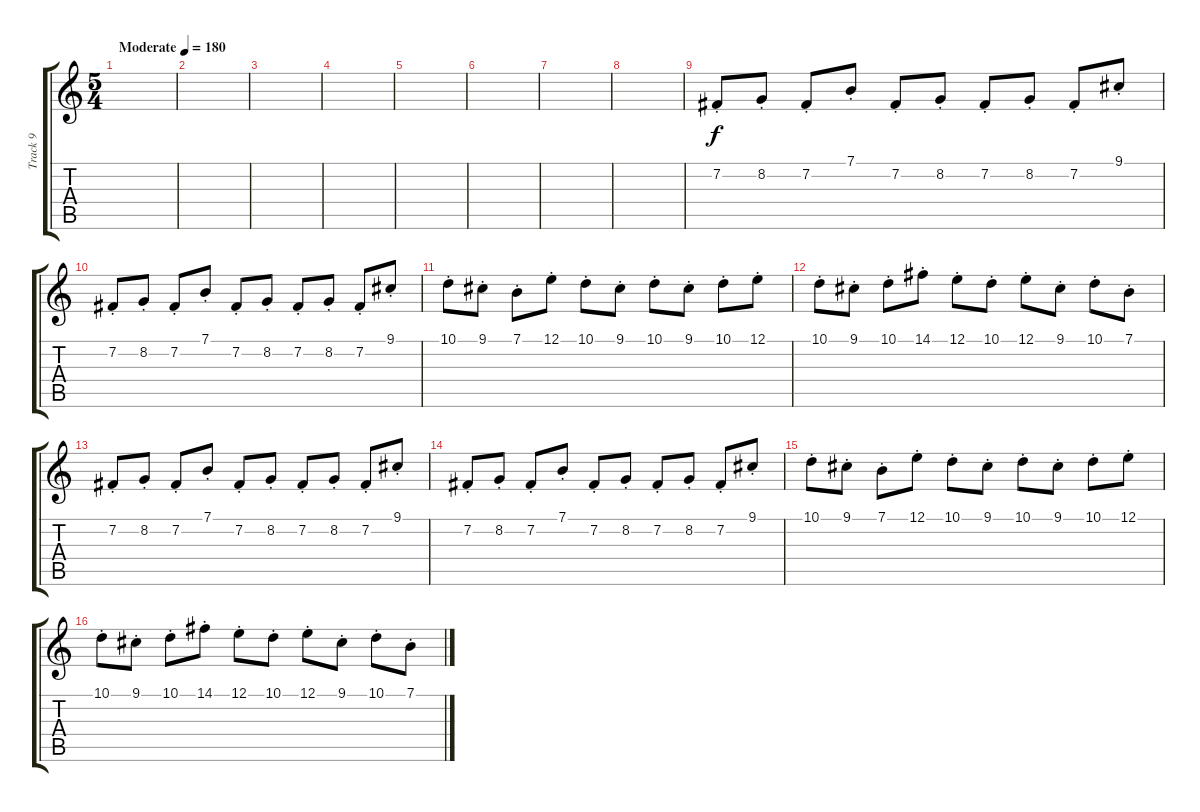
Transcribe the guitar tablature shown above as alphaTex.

\track ("Track 9" "Track 9") {instrument violin}
\staff {score tabs}
\tuning (E4 B3 G3 D3 A2 E2) {hide}
\ts (5 4)
\tempo (180 "Moderate")
\clef g2
\ks c
|
|
|
|
|
|
|
|
7.2{st}.8 8.2{st}.8 7.2{st}.8 7.1{st}.8 7.2{st}.8 8.2{st}.8 7.2{st}.8 8.2{st}.8 7.2{st}.8 9.1{st}.8 |
7.2{st}.8 8.2{st}.8 7.2{st}.8 7.1{st}.8 7.2{st}.8 8.2{st}.8 7.2{st}.8 8.2{st}.8 7.2{st}.8 9.1{st}.8 |
10.1{st}.8 9.1{st}.8 7.1{st}.8 12.1{st}.8 10.1{st}.8 9.1{st}.8 10.1{st}.8 9.1{st}.8 10.1{st}.8 12.1{st}.8 |
10.1{st}.8 9.1{st}.8 10.1{st}.8 14.1{st}.8 12.1{st}.8 10.1{st}.8 12.1{st}.8 9.1{st}.8 10.1{st}.8 7.1{st}.8 |
7.2{st}.8 8.2{st}.8 7.2{st}.8 7.1{st}.8 7.2{st}.8 8.2{st}.8 7.2{st}.8 8.2{st}.8 7.2{st}.8 9.1{st}.8 |
7.2{st}.8 8.2{st}.8 7.2{st}.8 7.1{st}.8 7.2{st}.8 8.2{st}.8 7.2{st}.8 8.2{st}.8 7.2{st}.8 9.1{st}.8 |
10.1{st}.8 9.1{st}.8 7.1{st}.8 12.1{st}.8 10.1{st}.8 9.1{st}.8 10.1{st}.8 9.1{st}.8 10.1{st}.8 12.1{st}.8 |
10.1{st}.8 9.1{st}.8 10.1{st}.8 14.1{st}.8 12.1{st}.8 10.1{st}.8 12.1{st}.8 9.1{st}.8 10.1{st}.8 7.1{st}.8
